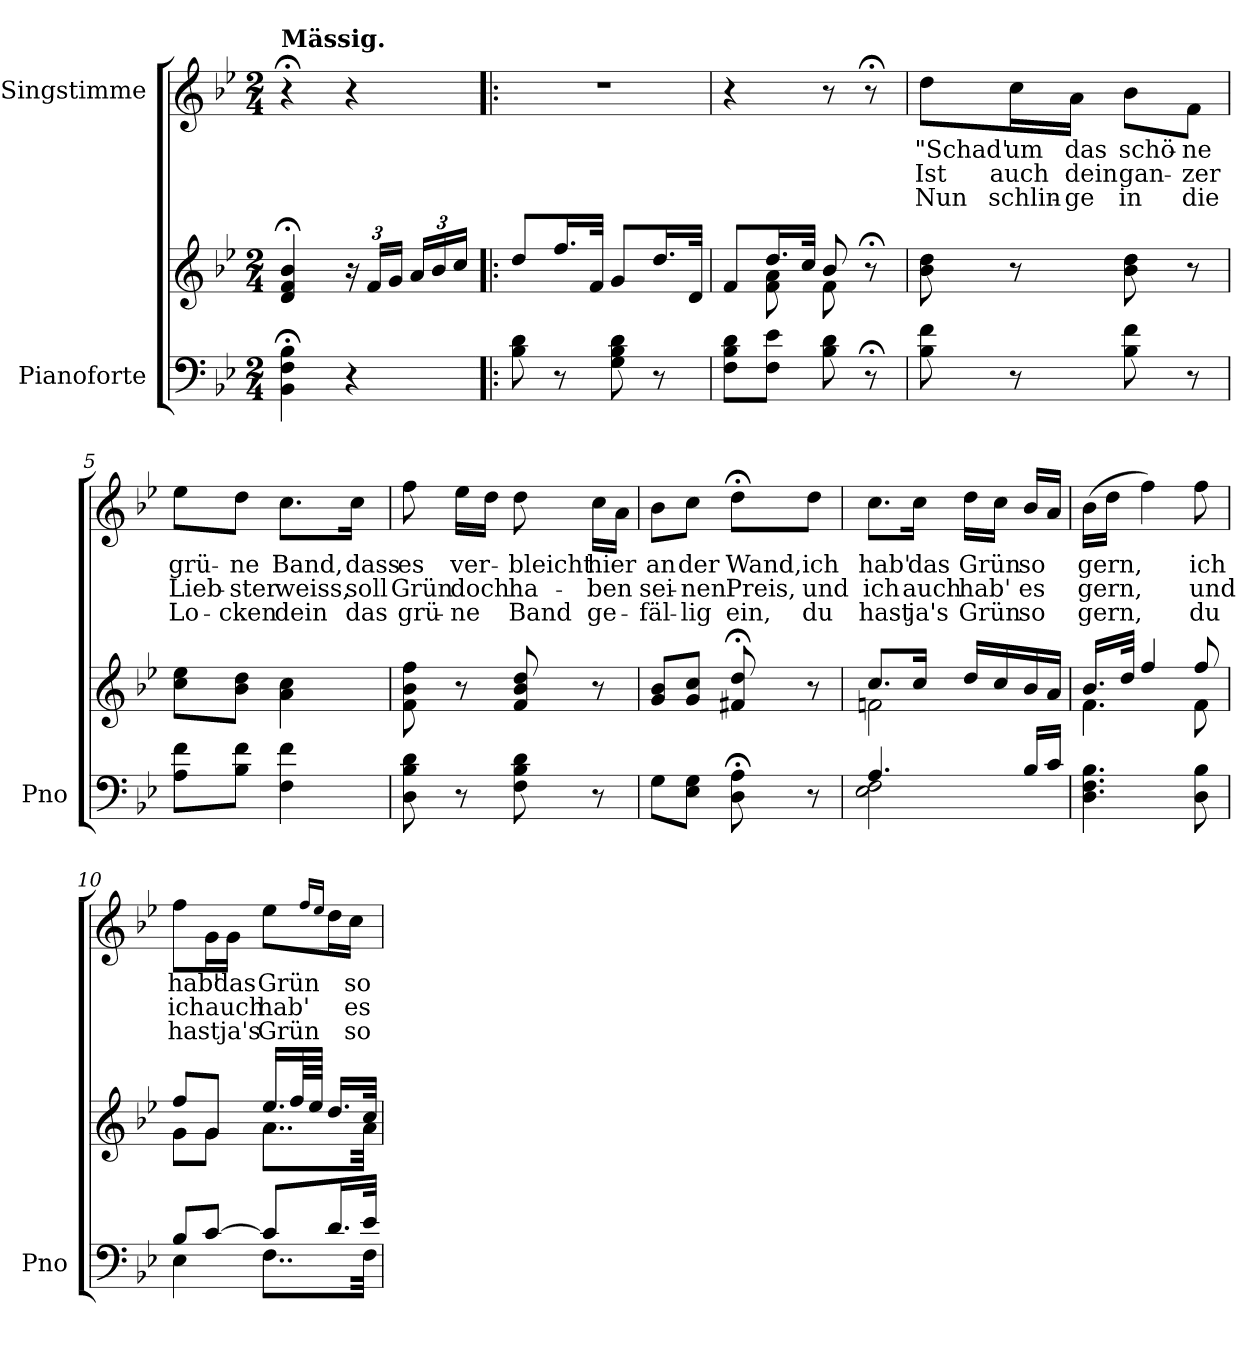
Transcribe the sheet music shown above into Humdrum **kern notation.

**kern	**kern	**kern	**text	**text	**text
*part2	*part2	*part1	*part1	*part1	*part1
*staff3	*staff2	*staff1	*staff1	*staff1	*staff1
*I"Pianoforte	*	*I"Singstimme	*	*	*
*I'Pno	*	*	*	*	*
*clefF4	*clefG2	*clefG2	*	*	*
*k[b-e-]	*k[b-e-]	*k[b-e-]	*	*	*
*M2/4	*M2/4	*M2/4	*	*	*
=1	=1	=1	=1	=1	=1
!	!	!LO:TX:a:B:t=Mässig.	!	!	!
4BB-\;< 4F\;< 4B-\;<	4d/;< 4f/;< 4b-/;<	4r;<	.	.	.
*	*Xbrackettup	*	*	*	*
4r	24r	4r	.	.	.
.	24f/LL	.	.	.	.
.	24g/JJ	.	.	.	.
.	24a/LL	.	.	.	.
.	24b-/	.	.	.	.
.	24cc/JJ	.	.	.	.
=2!|:	=2!|:	=2!|:	=2!|:	=2!|:	=2!|:
8B-\ 8d\	8dd/L	2r	.	.	.
8r	16.ff/L	.	.	.	.
.	32f/JJk	.	.	.	.
8G\ 8B-\ 8d\	8g/L	.	.	.	.
8r	16.dd/L	.	.	.	.
.	32d/JJk	.	.	.	.
=3	=3	=3	=3	=3	=3
*	*^	*	*	*	*
8F\ 8B-\ 8d\L	8f/L	8reyy	4r	.	.	.
8F\ 8e-\J	16.dd/L	8f\ 8a\	.	.	.	.
.	32cc/JJk	.	.	.	.	.
8B-\ 8d\	8b-/	8f\	8r	.	.	.
8r;<	8r;<	8ryy	8r;<	.	.	.
=4	=4	=4	=4	=4	=4	=4
!	!	!	!	!LO:LY:b	!LO:LY:b	!LO:LY:b
*	*v	*v	*	*	*	*
8B-\ 8f\	8b-\ 8dd\	8dd\L	"Schad'	Ist	Nun
!	!	!	!LO:LY:b	!LO:LY:b	!LO:LY:b
8r	8r	16cc\L	um	auch	schlin-
!	!	!	!LO:LY:b	!LO:LY:b	!LO:LY:b
.	.	16a\JJ	das	dein	-ge
!	!	!	!LO:LY:b	!LO:LY:b	!LO:LY:b
8B-\ 8f\	8b-\ 8dd\	8b-\L	schö-	gan-	in
!	!	!	!LO:LY:b	!LO:LY:b	!LO:LY:b
8r	8r	8f\J	-ne	-zer	die
=5	=5	=5	=5	=5	=5
!	!	!	!LO:LY:b	!LO:LY:b	!LO:LY:b
8A\ 8f\L	8cc\ 8ee-\L	8ee-\L	grü-	Lieb-	Lo-
!	!	!	!LO:LY:b	!LO:LY:b	!LO:LY:b
8B-\ 8f\J	8b-\ 8dd\J	8dd\J	-ne	-ster	-cken
!	!	!	!LO:LY:b	!LO:LY:b	!LO:LY:b
4F\ 4f\	4a\ 4cc\	8.cc\L	Band,	weiss,	dein
!	!	!	!LO:LY:b	!LO:LY:b	!LO:LY:b
.	.	16cc\Jk	dass	soll	das
!!LO:LB:g=z
=6	=6	=6	=6	=6	=6
!	!	!	!LO:LY:b	!LO:LY:b	!LO:LY:b
8D\ 8B-\ 8d\	8f\ 8b-\ 8ff\	8ff\	es	Grün	grü-
!	!	!	!LO:LY:b	!LO:LY:b	!LO:LY:b
8r	8r	16ee-\LL	ver-	doch	-ne
.	.	16dd\JJ	.	.	.
!	!	!	!LO:LY:b	!LO:LY:b	!LO:LY:b
8F\ 8B-\ 8d\	8f/ 8b-/ 8dd/	8dd\	-bleicht	ha-	Band
!	!	!	!LO:LY:b	!LO:LY:b	!LO:LY:b
8r	8r	16cc\LL	hier	-ben	ge-
.	.	16a\JJ	.	.	.
=7	=7	=7	=7	=7	=7
!	!	!	!LO:LY:b	!LO:LY:b	!LO:LY:b
8G\L	8g/ 8b-/L	8b-\L	an	sei-	-fäl-
!	!	!	!LO:LY:b	!LO:LY:b	!LO:LY:b
8E-\ 8G\J	8g/ 8cc/J	8cc\J	der	-nen	-lig
!	!	!	!LO:LY:b	!LO:LY:b	!LO:LY:b
8D\;< 8A\;<	8f#X/;< 8dd/;<	8dd;<\L	Wand,	Preis,	ein,
!	!	!	!LO:LY:b	!LO:LY:b	!LO:LY:b
8r	8r	8dd\J	ich	und	du
=8	=8	=8	=8	=8	=8
*^	*^	*	*	*	*
!	!	!	!	!	!LO:LY:b	!LO:LY:b	!LO:LY:b
4.A/	2E-\ 2F\	8.cc/L	2fn\	8.cc\L	hab'	ich	hast
!	!	!	!	!	!LO:LY:b	!LO:LY:b	!LO:LY:b
.	.	16cc/Jk	.	16cc\Jk	das	auch	ja's
!	!	!	!	!	!LO:LY:b	!LO:LY:b	!LO:LY:b
.	.	16dd/LL	.	16dd\LL	Grün	hab'	Grün
.	.	16cc/	.	16cc\JJ	.	.	.
!	!	!	!	!	!LO:LY:b	!LO:LY:b	!LO:LY:b
16B-/LL	.	16b-/	.	16b-/LL	so	es	so
16c/JJ	.	16a/JJ	.	16a/JJ	.	.	.
*v	*v	*	*	*	*	*	*
=9	=9	=9	=9	=9	=9	=9
!	!	!	!	!LO:LY:b	!LO:LY:b	!LO:LY:b
4.D\ 4.F\ 4.B-\	16.b-/LL	4.f\	(>16b-\LL	gern,	gern,	gern,
.	.	.	16dd\JJ	.	.	.
.	32dd/JJk	.	.	.	.	.
.	4ff/	.	4ff\)	.	.	.
!	!	!	!	!LO:LY:b	!LO:LY:b	!LO:LY:b
8D\ 8B-\	8ff/	8f\	8ff\	ich	und	du
=10	=10	=10	=10	=10	=10	=10
*^	*	*	*	*	*	*
!	!	!	!	!	!LO:LY:b	!LO:LY:b	!LO:LY:b
8B-/L	4E-\	8ff/L	8g\L	8ff\L	hab'	ich	hast
[8c/J	.	8g/J	8g\J	16g\L	.	.	.
!	!	!	!	!	!LO:LY:b	!LO:LY:b	!LO:LY:b
.	.	.	.	16g\JJ	das	auch	ja's
!	!	!	!	!	!LO:LY:b	!LO:LY:b	!LO:LY:b
8c/L]	8..F\L	16.ee-/LL	8..a\L	8ee-\L	Grün	hab'	Grün
.	.	64ff/LL	.	.	.	.	.
.	.	64ee-/JJJJ	.	.	.	.	.
.	.	.	.	16qff/LL	.	.	.
.	.	.	.	16qee-/JJ	.	.	.
16.d/L	.	16.dd/LL	.	16dd\L	.	.	.
!	!	!	!	!	!LO:LY:b	!LO:LY:b	!LO:LY:b
.	.	.	.	16cc\JJ	so	es	so
32e-/JJk	32F\Jkk	32cc/JJk	32a\Jkk	.	.	.	.
*v	*v	*	*	*	*	*	*
*	*v	*v	*	*	*	*
=	=	=	=	=	=
*-	*-	*-	*-	*-	*-
